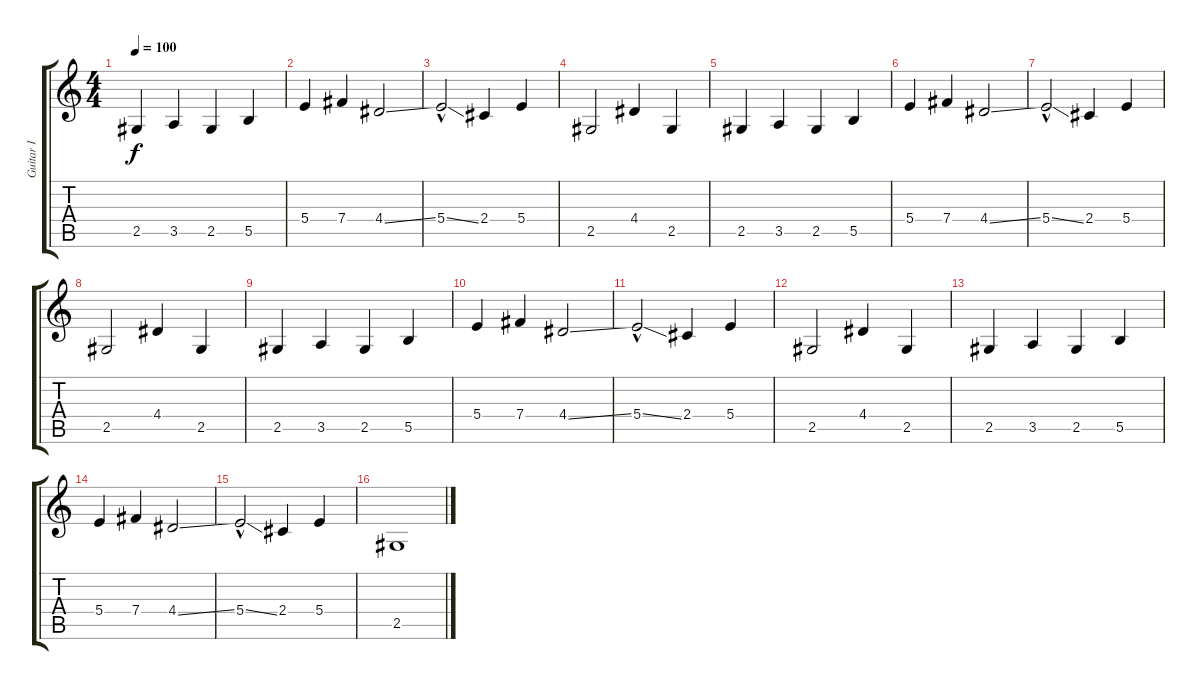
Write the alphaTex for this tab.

\track ("Guitar I" "Guitar I") {instrument acousticguitarsteel}
\staff {score tabs}
\tuning (Db4 Ab3 E3 B2 Gb2 Db2) {hide}
\ts (4 4)
\tempo 100
\clef g2
\ks c
2.5.4{dy f} 3.5.4 2.5.4 5.5.4 |
5.4.4 7.4.4 4.4{ss}.2 |
5.4{ss hac}.2 2.4.4 5.4.4 |
2.5.2 4.4.4 2.5.4 |
2.5.4 3.5.4 2.5.4 5.5.4 |
5.4.4 7.4.4 4.4{ss}.2 |
5.4{ss hac}.2 2.4.4 5.4.4 |
2.5.2 4.4.4 2.5.4 |
2.5.4 3.5.4 2.5.4 5.5.4 |
5.4.4 7.4.4 4.4{ss}.2 |
5.4{ss hac}.2 2.4.4 5.4.4 |
2.5.2 4.4.4 2.5.4 |
2.5.4 3.5.4 2.5.4 5.5.4 |
5.4.4 7.4.4 4.4{ss}.2 |
5.4{ss hac}.2 2.4.4 5.4.4 |
2.5.1
